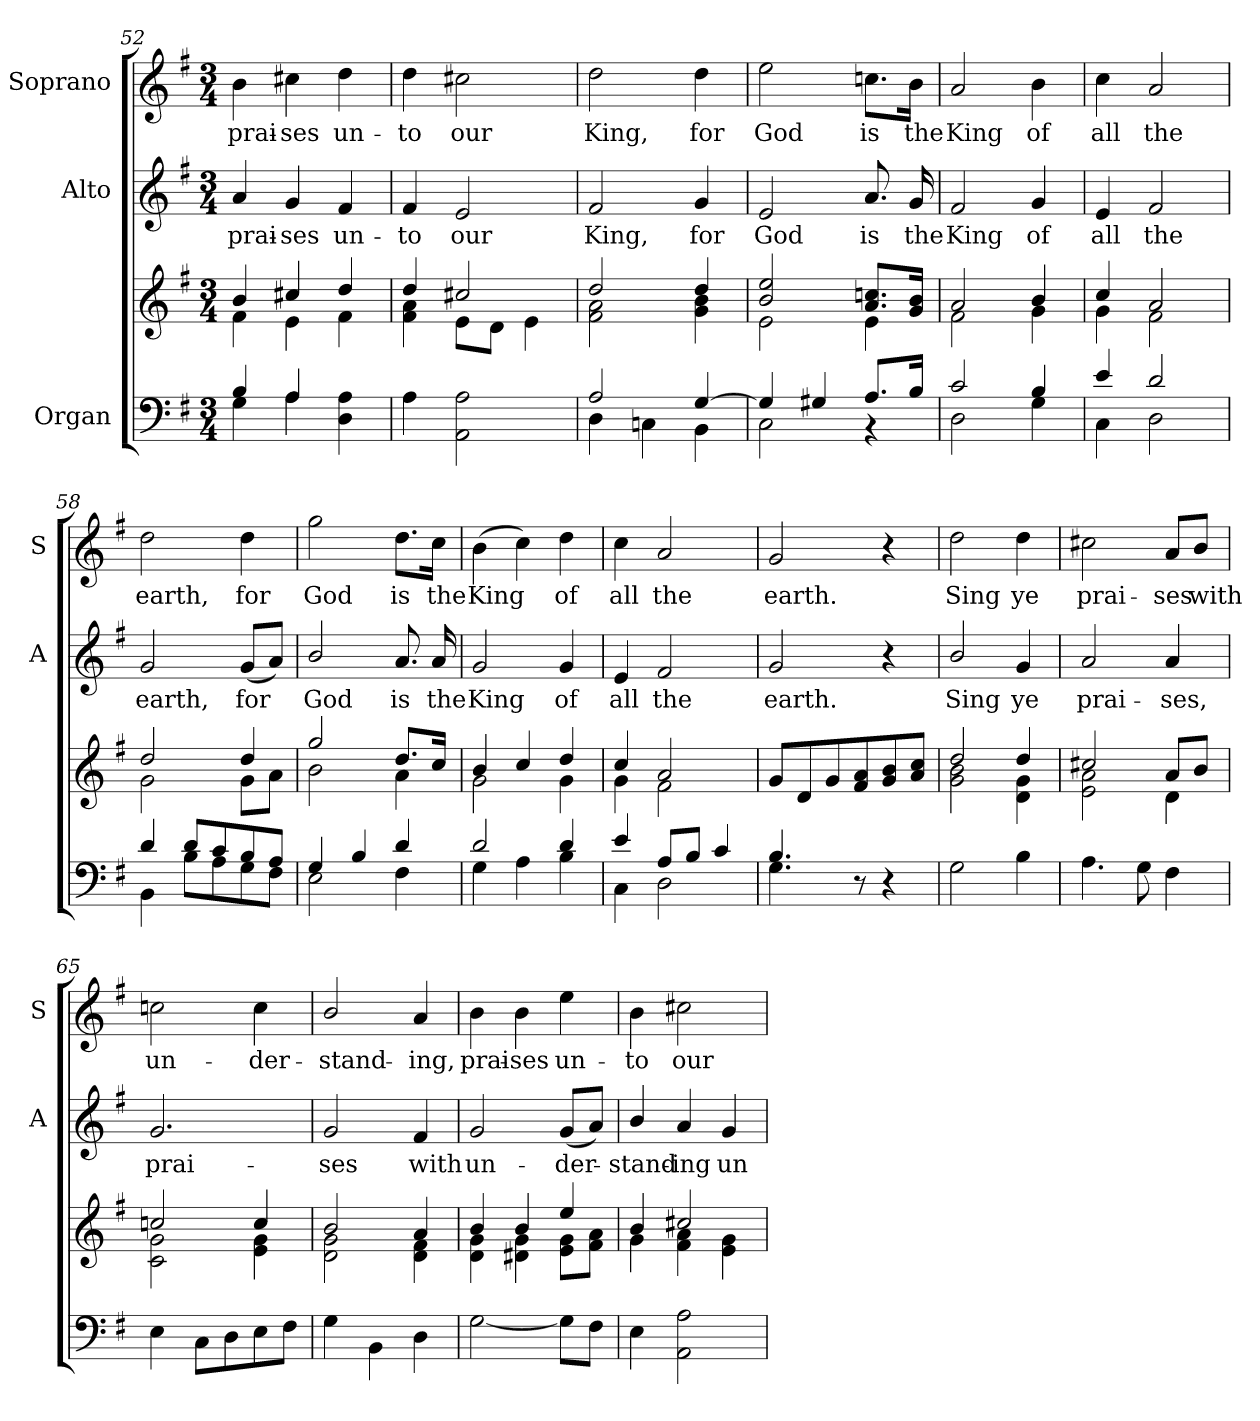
**kern	**kern	**kern	**text	**kern	**text
*part3	*part3	*part2	*part2	*part1	*part1
*staff4	*staff3	*staff2	*staff2	*staff1	*staff1
*I"Organ	*	*I"Alto	*	*I"Soprano	*
*	*	*I'A	*	*I'S	*
*clefF4	*clefG2	*clefG2	*	*clefG2	*
*k[f#]	*k[f#]	*k[f#]	*	*k[f#]	*
*G:	*G:	*G:	*	*G:	*
*M3/4	*M3/4	*M3/4	*	*M3/4	*
=52	=52	=52	=52	=52	=52
*^	*^	*	*	*	*
!	!	!	!	!	!LO:LY:b	!	!LO:LY:b
4B/	4G\	4b/	4f#\	4a	prai-	4b	prai-
!	!	!	!	!	!LO:LY:b	!	!LO:LY:b
4A/	4A\	4cc#X/	4e\	4g	-ses	4cc#X	-ses
!	!	!	!	!	!LO:LY:b	!	!LO:LY:b
4ryy	4D\ 4A\	4dd/	4f#\	4f#	un-	4dd	un-
!!LO:LB:g=z
=53	=53	=53	=53	=53	=53	=53	=53
!LO:N:vis=1	!	!	!	!	!LO:LY:b	!	!LO:LY:b
2.ryy	4A\	4dd/	4f#\ 4a\	4f#	-to	4dd	-to
!	!	!	!	!	!LO:LY:b	!	!LO:LY:b
.	2AA\ 2A\	2cc#X/	8e\L	2e	our	2cc#X	our
.	.	.	8d\J	.	.	.	.
.	.	.	4e\	.	.	.	.
=54	=54	=54	=54	=54	=54	=54	=54
!	!	!	!	!	!LO:LY:b	!	!LO:LY:b
2A/	4D\	2dd/	2f#\ 2a\	2f#	King,	2dd	King,
.	4Cn\	.	.	.	.	.	.
!	!	!	!	!	!LO:LY:b	!	!LO:LY:b
[4G/	4BB\	4dd/	4g\ 4b\	4g	for	4dd	for
=55	=55	=55	=55	=55	=55	=55	=55
!	!	!	!	!	!LO:LY:b	!	!LO:LY:b
4G/]	2C\	2b/ 2ee/	2e\	2e	God	2ee	God
4G#X/	.	.	.	.	.	.	.
!	!	!	!	!	!LO:LY:b	!	!LO:LY:b
8.A/L	4r	8.a/ 8.ccn/L	4e\	8.a	is	8.ccn\L	is
!	!	!	!	!	!LO:LY:b	!	!LO:LY:b
16B/J	.	16g/ 16b/J	.	16g/	the	16b\Jk	the
=56	=56	=56	=56	=56	=56	=56	=56
!	!	!	!	!	!LO:LY:b	!	!LO:LY:b
2c/	2D\	2a/	2f#\	2f#	King	2a	King
!	!	!	!	!	!LO:LY:b	!	!LO:LY:b
4B/	4G\	4b/	4g\	4g	of	4b	of
=57	=57	=57	=57	=57	=57	=57	=57
!	!	!	!	!	!LO:LY:b	!	!LO:LY:b
4e/	4C\	4cc/	4g\	4e	all	4cc	all
!	!	!	!	!	!LO:LY:b	!	!LO:LY:b
2d/	2D\	2a/	2f#\	2f#	the	2a	the
=58	=58	=58	=58	=58	=58	=58	=58
!	!	!	!	!	!LO:LY:b	!	!LO:LY:b
4d/	4BB\	2dd/	2g\	2g	earth,	2dd	earth,
8d/L	8B\L	.	.	.	.	.	.
8c/	8A\	.	.	.	.	.	.
!	!	!	!	!	!LO:LY:b	!	!LO:LY:b
8B/	8G\	4dd/	8g\L	(<8gL	for	4dd	for
8A/J	8F#\J	.	8a\J	8aJ)	.	.	.
=59	=59	=59	=59	=59	=59	=59	=59
!	!	!	!	!	!LO:LY:b	!	!LO:LY:b
4G/	2E\	2gg/	2b\	2b/	God	2gg	God
4B/	.	.	.	.	.	.	.
!	!	!	!	!	!LO:LY:b	!	!LO:LY:b
4d/	4F#\	8.dd/L	4a\	8.a	is	8.dd\L	is
!	!	!	!	!	!LO:LY:b	!	!LO:LY:b
.	.	16cc/J	.	16a	the	16cc\Jk	the
!!LO:LB:g=z
=60	=60	=60	=60	=60	=60	=60	=60
!	!	!	!	!	!LO:LY:b	!	!LO:LY:b
2d/	4G\	4b/	2g\	2g	King	(>4b	King
.	4A\	4cc/	.	.	.	4cc)	.
!	!	!	!	!	!LO:LY:b	!	!LO:LY:b
4d/	4B\	4dd/	4g\	4g	of	4dd	of
=61	=61	=61	=61	=61	=61	=61	=61
!	!	!	!	!	!LO:LY:b	!	!LO:LY:b
4e/	4C\	4cc/	4g\	4e	all	4cc	all
!	!	!	!	!	!LO:LY:b	!	!LO:LY:b
8A/L	2D\	2a/	2f#\	2f#	the	2a	the
8B/J	.	.	.	.	.	.	.
4c/	.	.	.	.	.	.	.
=62	=62	=62	=62	=62	=62	=62	=62
!	!	!	!	!	!LO:LY:b	!	!LO:LY:b
4.B/	4.G\	8g/L	2.ryy	2g	earth.	2g	earth.
.	.	8d/	.	.	.	.	.
.	.	8g/	.	.	.	.	.
4.ryy	8r	8f#/ 8a/	.	.	.	.	.
.	4r	8g/ 8b/	.	4r	.	4r	.
.	.	8a/ 8cc/J	.	.	.	.	.
=63	=63	=63	=63	=63	=63	=63	=63
!LO:N:vis=1	!	!	!	!	!LO:LY:b	!	!LO:LY:b
2.ryy	2G\	2dd/	2g\ 2b\	2b/	Sing	2dd	Sing
!	!	!	!	!	!LO:LY:b	!	!LO:LY:b
.	4B\	4dd/	4d\ 4g\	4g	ye	4dd	ye
=64	=64	=64	=64	=64	=64	=64	=64
!LO:N:vis=1	!	!	!	!	!LO:LY:b	!	!LO:LY:b
2.ryy	4.A\	2cc#X/	2e\ 2a\	2a	prai-	2cc#X	prai-
.	8G\	.	.	.	.	.	.
!	!	!	!	!	!LO:LY:b	!	!LO:LY:b
.	4F#\	8a/L	4d\	4a	-ses,	8a/L	-ses
!	!	!	!	!	!	!	!LO:LY:b
.	.	8b/J	.	.	.	8b/J	with
=65	=65	=65	=65	=65	=65	=65	=65
!LO:N:vis=1	!	!	!	!	!LO:LY:b	!	!LO:LY:b
2.ryy	4E\	2ccn/	2c\ 2g\	2.g	prai-	2ccn	un-
.	8C\L	.	.	.	.	.	.
.	8D\	.	.	.	.	.	.
!	!	!	!	!	!	!	!LO:LY:b
.	8E\	4cc/	4e\ 4g\	.	.	4cc	-der-
.	8F#\J	.	.	.	.	.	.
=66	=66	=66	=66	=66	=66	=66	=66
!LO:N:vis=1	!	!	!	!	!LO:LY:b	!	!LO:LY:b
2.ryy	4G\	2b/	2d\ 2g\	2g	-ses	2b/	-stand-
.	4BB\	.	.	.	.	.	.
!	!	!	!	!	!LO:LY:b	!	!LO:LY:b
.	4D\	4a/	4d\ 4f#\	4f#	with	4a	-ing,
=67	=67	=67	=67	=67	=67	=67	=67
!LO:N:vis=1	!	!	!	!	!LO:LY:b	!	!LO:LY:b
2.ryy	[2G\	4b/	4d\ 4g\	2g	un-	4b	prai-
!	!	!	!	!	!	!	!LO:LY:b
.	.	4b/	4d#X\ 4g\	.	.	4b	-ses
!	!	!	!	!	!LO:LY:b	!	!LO:LY:b
.	8G\L]	4ee/	8e\ 8g\L	(<8gL	-der-	4ee	un-
.	8F#\J	.	8f#\ 8a\J	8aJ)	.	.	.
!!LO:LB:g=z
=68	=68	=68	=68	=68	=68	=68	=68
!LO:N:vis=1	!	!	!	!	!LO:LY:b	!	!LO:LY:b
2.ryy	4E\	4b/	4g\	4b/	stand-	4b	-to
!	!	!	!	!	!LO:LY:b	!	!LO:LY:b
.	2AA\ 2A\	2cc#X/	4f#\ 4a\	4a	-ing	2cc#X	our
!	!	!	!	!	!LO:LY:b	!	!
.	.	.	4e\ 4g\	4g	un-	.	.
*v	*v	*	*	*	*	*	*
*	*v	*v	*	*	*	*
=	=	=	=	=	=
*-	*-	*-	*-	*-	*-
